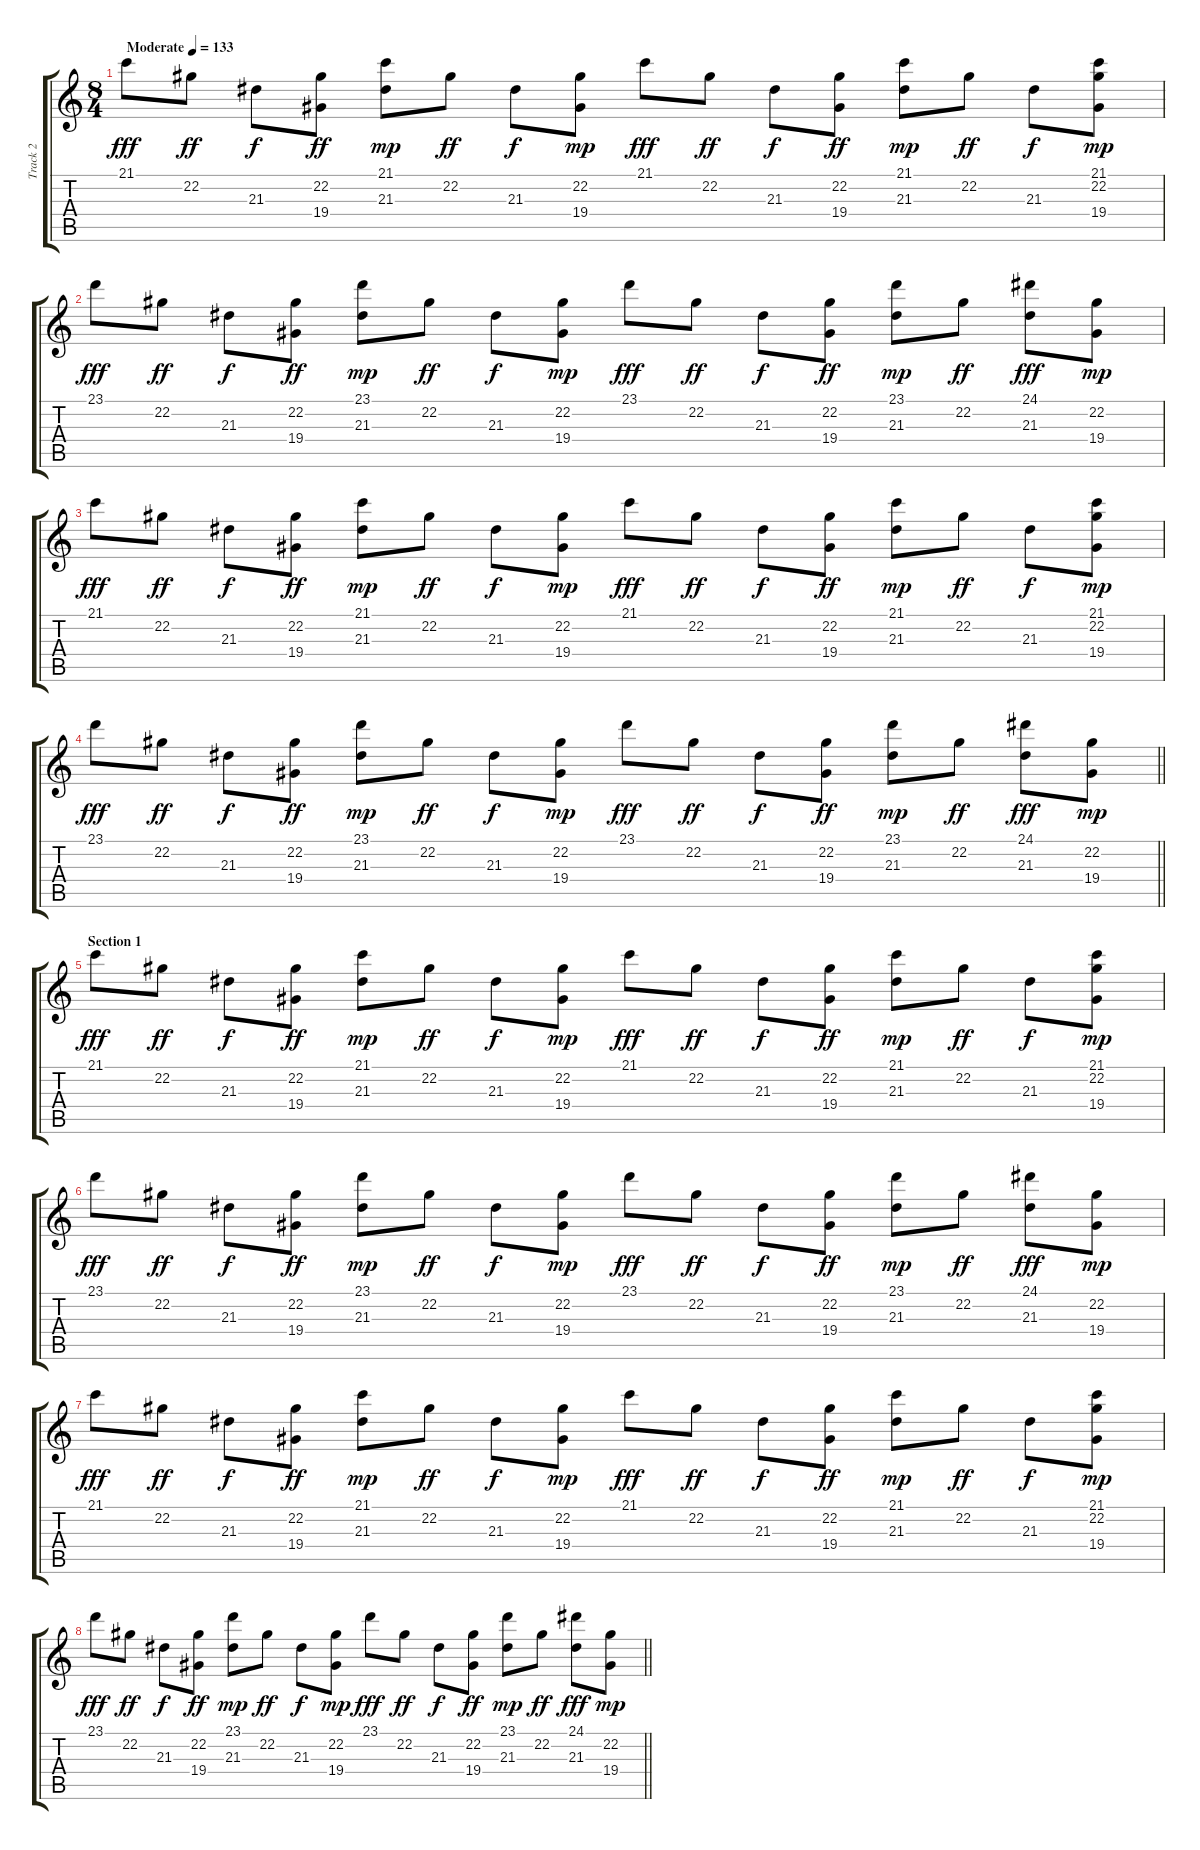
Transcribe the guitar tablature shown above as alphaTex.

\track ("Track 2" "Track 2") {instrument brightacousticpiano}
\staff {score tabs}
\tuning (Eb4 Bb3 Gb3 Db3 Ab2 Eb2) {hide}
\ts (8 4)
\tempo (133 "Moderate")
\clef g2
\ks c
21.1.8{dy fff instrument brightacousticpiano} 22.2.8{dy ff} 21.3.8{dy f} (22.2 19.4).8{dy ff} (21.1 21.3).8{dy mp} 22.2.8{dy ff} 21.3.8{dy f} (22.2 19.4).8{dy mp} 21.1.8{dy fff} 22.2.8{dy ff} 21.3.8{dy f} (22.2 19.4).8{dy ff} (21.1 21.3).8{dy mp} 22.2.8{dy ff} 21.3.8{dy f} (21.1 22.2 19.4).8{dy mp} |
23.1.8{dy fff} 22.2.8{dy ff} 21.3.8{dy f} (22.2 19.4).8{dy ff} (23.1 21.3).8{dy mp} 22.2.8{dy ff} 21.3.8{dy f} (22.2 19.4).8{dy mp} 23.1.8{dy fff} 22.2.8{dy ff} 21.3.8{dy f} (22.2 19.4).8{dy ff} (23.1 21.3).8{dy mp} 22.2.8{dy ff} (24.1 21.3).8{dy fff} (22.2 19.4).8{dy mp} |
21.1.8{dy fff} 22.2.8{dy ff} 21.3.8{dy f} (22.2 19.4).8{dy ff} (21.1 21.3).8{dy mp} 22.2.8{dy ff} 21.3.8{dy f} (22.2 19.4).8{dy mp} 21.1.8{dy fff} 22.2.8{dy ff} 21.3.8{dy f} (22.2 19.4).8{dy ff} (21.1 21.3).8{dy mp} 22.2.8{dy ff} 21.3.8{dy f} (21.1 22.2 19.4).8{dy mp} |
\barLineRight lightlight
23.1.8{dy fff} 22.2.8{dy ff} 21.3.8{dy f} (22.2 19.4).8{dy ff} (23.1 21.3).8{dy mp} 22.2.8{dy ff} 21.3.8{dy f} (22.2 19.4).8{dy mp} 23.1.8{dy fff} 22.2.8{dy ff} 21.3.8{dy f} (22.2 19.4).8{dy ff} (23.1 21.3).8{dy mp} 22.2.8{dy ff} (24.1 21.3).8{dy fff} (22.2 19.4).8{dy mp} |
\section ("" "Section 1")
21.1.8{dy fff} 22.2.8{dy ff} 21.3.8{dy f} (22.2 19.4).8{dy ff} (21.1 21.3).8{dy mp} 22.2.8{dy ff} 21.3.8{dy f} (22.2 19.4).8{dy mp} 21.1.8{dy fff} 22.2.8{dy ff} 21.3.8{dy f} (22.2 19.4).8{dy ff} (21.1 21.3).8{dy mp} 22.2.8{dy ff} 21.3.8{dy f} (21.1 22.2 19.4).8{dy mp} |
23.1.8{dy fff} 22.2.8{dy ff} 21.3.8{dy f} (22.2 19.4).8{dy ff} (23.1 21.3).8{dy mp} 22.2.8{dy ff} 21.3.8{dy f} (22.2 19.4).8{dy mp} 23.1.8{dy fff} 22.2.8{dy ff} 21.3.8{dy f} (22.2 19.4).8{dy ff} (23.1 21.3).8{dy mp} 22.2.8{dy ff} (24.1 21.3).8{dy fff} (22.2 19.4).8{dy mp} |
21.1.8{dy fff} 22.2.8{dy ff} 21.3.8{dy f} (22.2 19.4).8{dy ff} (21.1 21.3).8{dy mp} 22.2.8{dy ff} 21.3.8{dy f} (22.2 19.4).8{dy mp} 21.1.8{dy fff} 22.2.8{dy ff} 21.3.8{dy f} (22.2 19.4).8{dy ff} (21.1 21.3).8{dy mp} 22.2.8{dy ff} 21.3.8{dy f} (21.1 22.2 19.4).8{dy mp} |
\barLineRight lightlight
23.1.8{dy fff} 22.2.8{dy ff} 21.3.8{dy f} (22.2 19.4).8{dy ff} (23.1 21.3).8{dy mp} 22.2.8{dy ff} 21.3.8{dy f} (22.2 19.4).8{dy mp} 23.1.8{dy fff} 22.2.8{dy ff} 21.3.8{dy f} (22.2 19.4).8{dy ff} (23.1 21.3).8{dy mp} 22.2.8{dy ff} (24.1 21.3).8{dy fff} (22.2 19.4).8{dy mp}
